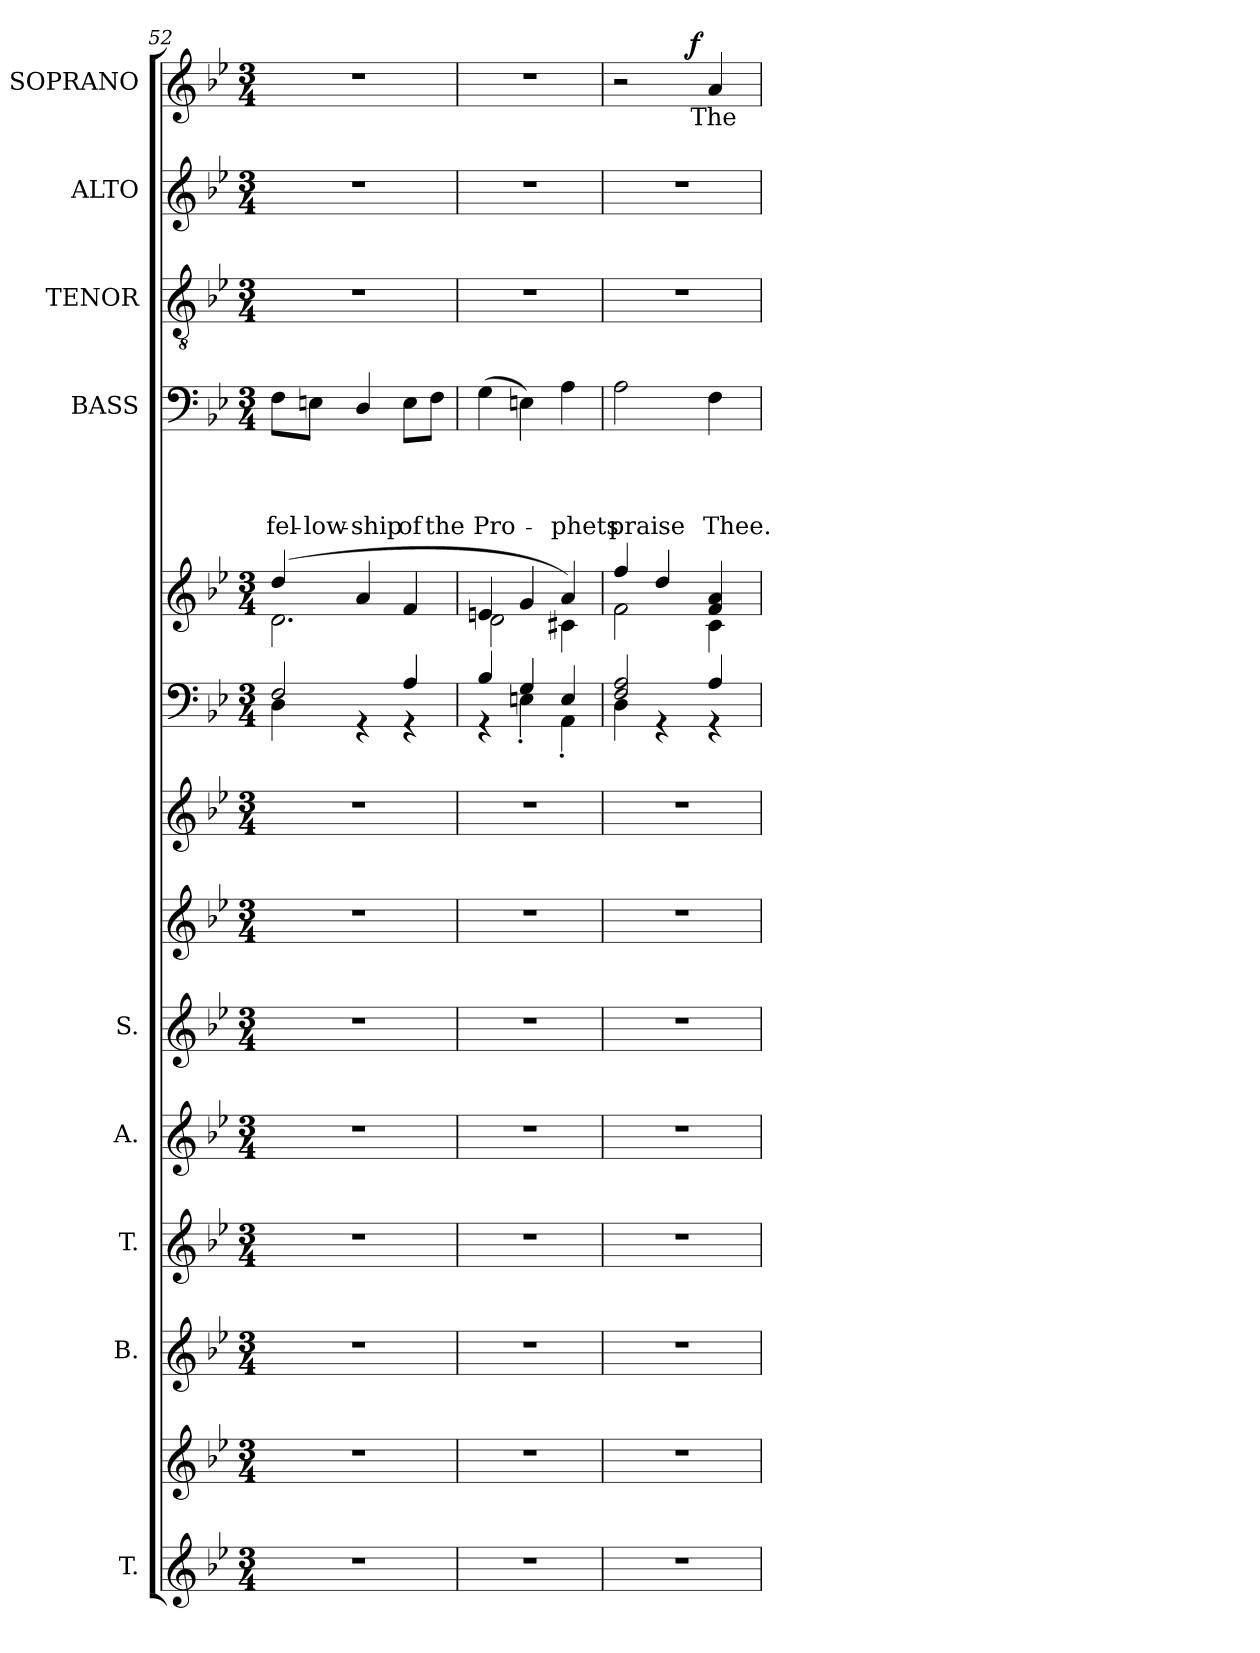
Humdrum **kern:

**kern	**kern	**kern	**kern	**kern	**kern	**kern	**kern	**kern	**kern	**kern	**text	**text	**text	**text	**kern	**kern	**kern	**dynam
*part13	*part13	*part12	*part11	*part10	*part9	*part8	*part7	*part6	*part5	*part4	*part4	*part4	*part4	*part4	*part3	*part2	*part1	*part1
*staff14	*staff13	*staff12	*staff11	*staff10	*staff9	*staff8	*staff7	*staff6	*staff5	*staff4	*staff4	*staff4	*staff4	*staff4	*staff3	*staff2	*staff1	*staff1
*I"T.	*	*I"B.	*I"T.	*I"A.	*I"S.	*	*	*	*	*I"BASS	*	*	*	*	*I"TENOR	*I"ALTO	*I"SOPRANO	*
*	*	*	*	*	*	*	*	*	*	*I'B.	*	*	*	*	*I'T.	*I'A.	*I'S.	*
*clefG2	*clefG2	*clefG2	*clefG2	*clefG2	*clefG2	*clefG2	*clefG2	*clefF4	*clefG2	*clefF4	*	*	*	*	*clefGv2	*clefG2	*clefG2	*
*k[b-e-]	*k[b-e-]	*k[b-e-]	*k[b-e-]	*k[b-e-]	*k[b-e-]	*k[b-e-]	*k[b-e-]	*k[b-e-]	*k[b-e-]	*k[b-e-]	*	*	*	*	*k[b-e-]	*k[b-e-]	*k[b-e-]	*
*B-:	*B-:	*B-:	*B-:	*B-:	*B-:	*B-:	*B-:	*B-:	*B-:	*B-:	*	*	*	*	*B-:	*B-:	*B-:	*
*M3/4	*M3/4	*M3/4	*M3/4	*M3/4	*M3/4	*M3/4	*M3/4	*M3/4	*M3/4	*M3/4	*	*	*	*	*M3/4	*M3/4	*M3/4	*
=52	=52	=52	=52	=52	=52	=52	=52	=52	=52	=52	=52	=52	=52	=52	=52	=52	=52	=52
*	*	*	*	*	*	*	*	*^	*^	*	*	*	*	*	*	*	*	*
!	!	!	!	!	!	!	!	!	!	!	!	!	!	!	!	!LO:LY:b	!	!	!	!
2.r	2.r	2.r	2.r	2.r	2.r	2.r	2.r	2F/	4D\	(>4dd/	2.d\	8F\L	.	.	.	fel-	2.r	2.r	2.r	.
!	!	!	!	!	!	!	!	!	!	!	!	!	!	!	!	!LO:LY:b	!	!	!	!
.	.	.	.	.	.	.	.	.	.	.	.	8En\J	.	.	.	-low-	.	.	.	.
!	!	!	!	!	!	!	!	!	!	!	!	!	!	!	!	!LO:LY:b	!	!	!	!
.	.	.	.	.	.	.	.	.	4rFF	4a/	.	4D/	.	.	.	-ship	.	.	.	.
!	!	!	!	!	!	!	!	!	!	!	!	!	!	!	!	!LO:LY:b	!	!	!	!
.	.	.	.	.	.	.	.	4A/	4rFF	4f/	.	8E\L	.	.	.	of	.	.	.	.
!	!	!	!	!	!	!	!	!	!	!	!	!	!	!	!	!LO:LY:b	!	!	!	!
.	.	.	.	.	.	.	.	.	.	.	.	8F\J	.	.	.	the	.	.	.	.
=53	=53	=53	=53	=53	=53	=53	=53	=53	=53	=53	=53	=53	=53	=53	=53	=53	=53	=53	=53	=53
!	!	!	!	!	!	!	!	!	!	!	!	!	!	!	!	!LO:LY:b	!	!	!	!
2.r	2.r	2.r	2.r	2.r	2.r	2.r	2.r	4B-/	4rFF	4en/	2d\	(>4G\	.	.	.	Pro-	2.r	2.r	2.r	.
.	.	.	.	.	.	.	.	4G/	4En'<\	4g/	.	4En\)	.	.	.	.	.	.	.	.
!	!	!	!	!	!	!	!	!	!	!	!	!	!	!	!	!LO:LY:b	!	!	!	!
.	.	.	.	.	.	.	.	4E/	4AA'<\	4a/)	4c#X\	4A\	.	.	.	-phets	.	.	.	.
=54	=54	=54	=54	=54	=54	=54	=54	=54	=54	=54	=54	=54	=54	=54	=54	=54	=54	=54	=54	=54
!	!	!	!	!	!	!	!	!	!	!	!	!	!	!	!	!LO:LY:b	!	!	!	!
*	*	*	*	*	*	*	*	*	*	*	*	*	*	*	*	*	*	*	*^	*
2.r	2.r	2.r	2.r	2.r	2.r	2.r	2.r	2F/ 2A/	4D\	4ff/	2f\	2A\	.	.	.	praise	2.r	2.r	2r	4..ryy	.
.	.	.	.	.	.	.	.	.	4rFF	4dd/	.	.	.	.	.	.	.	.	.	.	.
!	!	!	!	!	!	!	!	!	!	!	!	!	!	!	!	!	!	!	!	!LO:TX:b:t=The	!
!	!	!	!	!	!	!	!	!	!	!	!	!	!	!	!	!	!	!	!	!	!LO:DY:a
.	.	.	.	.	.	.	.	.	.	.	.	.	.	.	.	.	.	.	.	4ryy	f
!	!	!	!	!	!	!	!	!	!	!	!	!	!	!	!	!LO:LY:b	!	!	!	!	!
.	.	.	.	.	.	.	.	4A/	4rFF	4f/ 4a/	4c\	4F\	.	.	.	Thee.	.	.	4a/	.	.
.	.	.	.	.	.	.	.	.	.	.	.	.	.	.	.	.	.	.	.	16ryy	.
*	*	*	*	*	*	*	*	*v	*v	*	*	*	*	*	*	*	*	*	*v	*v	*
*	*	*	*	*	*	*	*	*	*v	*v	*	*	*	*	*	*	*	*	*
=	=	=	=	=	=	=	=	=	=	=	=	=	=	=	=	=	=	=
*-	*-	*-	*-	*-	*-	*-	*-	*-	*-	*-	*-	*-	*-	*-	*-	*-	*-	*-
